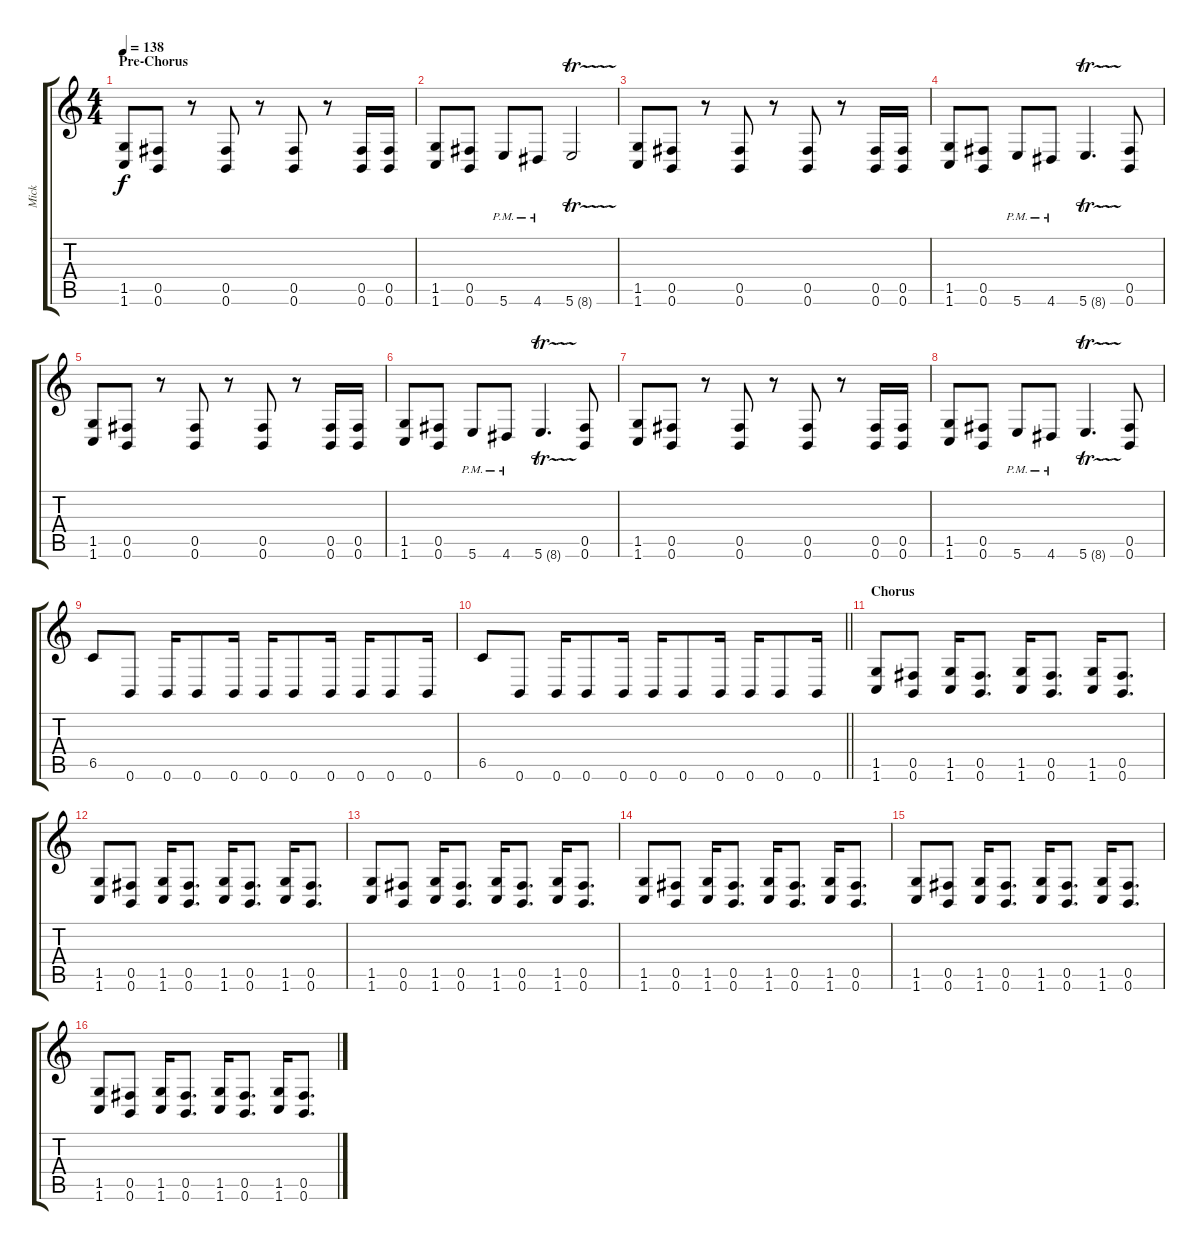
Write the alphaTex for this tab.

\track ("Mick" "Mick") {instrument distortionguitar}
\staff {score tabs}
\tuning (Db4 Ab3 E3 B2 Gb2 B1) {hide}
\ts (4 4)
\section ("" "Pre-Chorus")
\tempo 138
\clef g2
\ks c
(1.5 1.6).8{dy f} (0.5 0.6).8 r.8 (0.5 0.6).8 r.8 (0.5 0.6).8 r.8 (0.5 0.6).16 (0.5 0.6).16 |
(1.5 1.6).8 (0.5 0.6).8 5.6{pm}.8 4.6{pm}.8 5.6{tr (8 32)}.2 |
(1.5 1.6).8 (0.5 0.6).8 r.8 (0.5 0.6).8 r.8 (0.5 0.6).8 r.8 (0.5 0.6).16 (0.5 0.6).16 |
(1.5 1.6).8 (0.5 0.6).8 5.6{pm}.8 4.6{pm}.8 5.6{tr (8 32)}.4{d} (0.5 0.6).8 |
(1.5 1.6).8 (0.5 0.6).8 r.8 (0.5 0.6).8 r.8 (0.5 0.6).8 r.8 (0.5 0.6).16 (0.5 0.6).16 |
(1.5 1.6).8 (0.5 0.6).8 5.6{pm}.8 4.6{pm}.8 5.6{tr (8 32)}.4{d} (0.5 0.6).8 |
(1.5 1.6).8 (0.5 0.6).8 r.8 (0.5 0.6).8 r.8 (0.5 0.6).8 r.8 (0.5 0.6).16 (0.5 0.6).16 |
(1.5 1.6).8 (0.5 0.6).8 5.6{pm}.8 4.6{pm}.8 5.6{tr (8 32)}.4{d} (0.5 0.6).8 |
6.5.8 0.6.8 0.6.16 0.6.8 0.6.16 0.6.16 0.6.8 0.6.16 0.6.16 0.6.8 0.6.16 |
\barLineRight lightlight
6.5.8 0.6.8 0.6.16 0.6.8 0.6.16 0.6.16 0.6.8 0.6.16 0.6.16 0.6.8 0.6.16 |
\section ("" "Chorus")
(1.5 1.6).8 (0.5 0.6).8 (1.5 1.6).16 (0.5 0.6).8{d} (1.5 1.6).16 (0.5 0.6).8{d} (1.5 1.6).16 (0.5 0.6).8{d} |
(1.5 1.6).8 (0.5 0.6).8 (1.5 1.6).16 (0.5 0.6).8{d} (1.5 1.6).16 (0.5 0.6).8{d} (1.5 1.6).16 (0.5 0.6).8{d} |
(1.5 1.6).8 (0.5 0.6).8 (1.5 1.6).16 (0.5 0.6).8{d} (1.5 1.6).16 (0.5 0.6).8{d} (1.5 1.6).16 (0.5 0.6).8{d} |
(1.5 1.6).8 (0.5 0.6).8 (1.5 1.6).16 (0.5 0.6).8{d} (1.5 1.6).16 (0.5 0.6).8{d} (1.5 1.6).16 (0.5 0.6).8{d} |
(1.5 1.6).8 (0.5 0.6).8 (1.5 1.6).16 (0.5 0.6).8{d} (1.5 1.6).16 (0.5 0.6).8{d} (1.5 1.6).16 (0.5 0.6).8{d} |
(1.5 1.6).8 (0.5 0.6).8 (1.5 1.6).16 (0.5 0.6).8{d} (1.5 1.6).16 (0.5 0.6).8{d} (1.5 1.6).16 (0.5 0.6).8{d}
